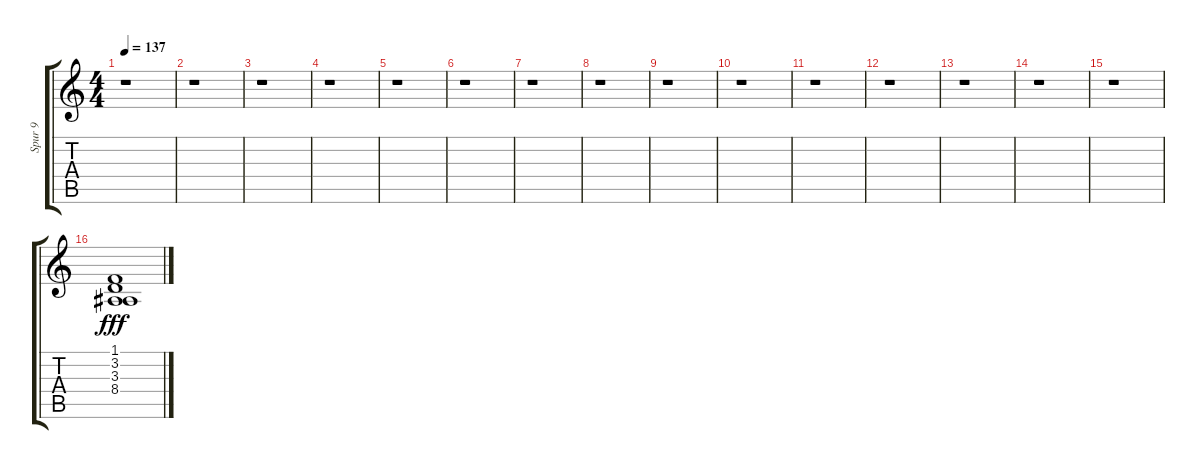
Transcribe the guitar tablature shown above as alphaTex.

\track ("Spur 9" "Spur 9") {instrument voiceoohs}
\staff {score tabs}
\tuning (E4 B3 G3 D3 A2 E2) {hide}
\ts (4 4)
\tempo 137
\clef g2
\ks c
r.1{dy fff} |
r.1 |
r.1 |
r.1 |
r.1 |
r.1 |
r.1 |
r.1 |
r.1 |
r.1 |
r.1 |
r.1 |
r.1 |
r.1 |
r.1 |
(1.1 3.2 3.3 8.4).1
